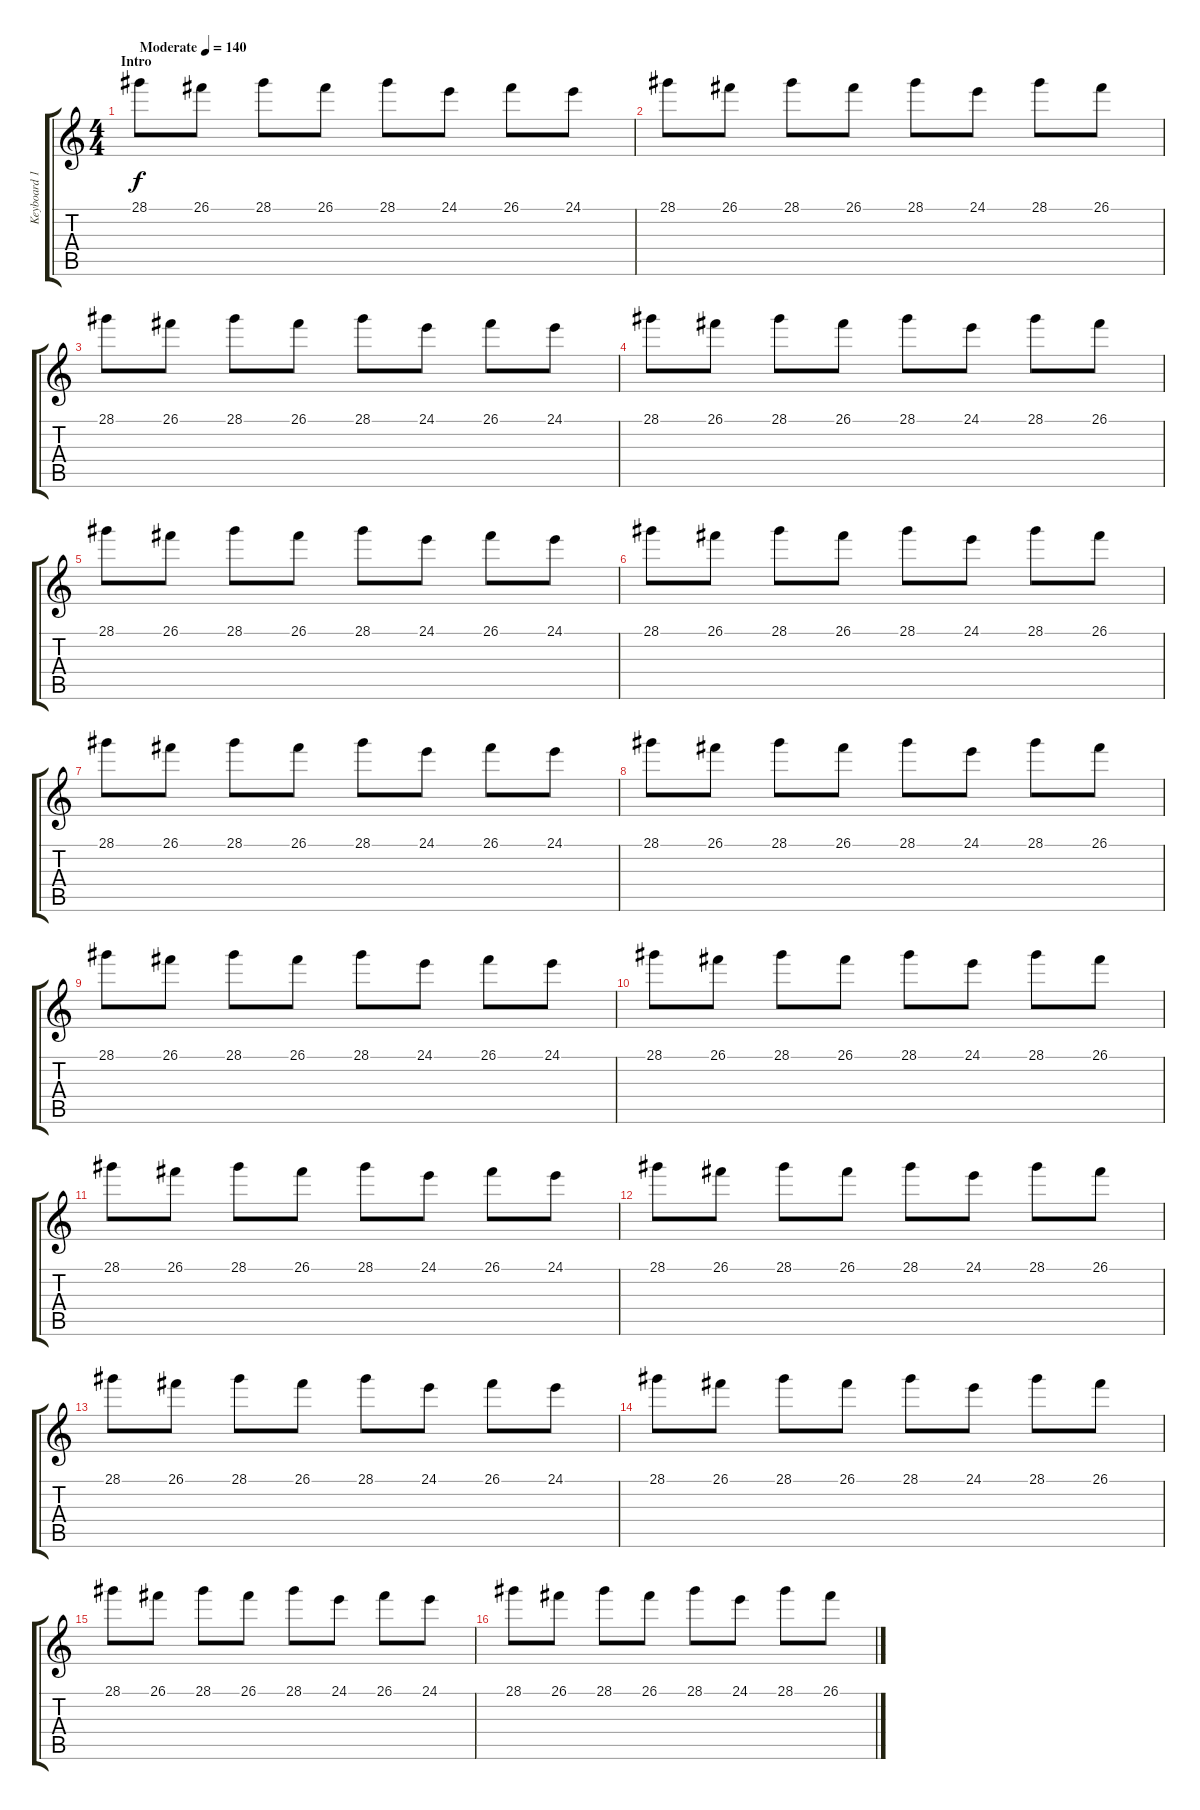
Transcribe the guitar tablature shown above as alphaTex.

\track ("Keyboard 1" "Keyboard 1") {instrument acousticgrandpiano}
\staff {score tabs}
\tuning (E4 B3 G3 D3 A2 E2) {hide}
\ts (4 4)
\section ("" "Intro")
\tempo (140 "Moderate")
\clef g2
\ks c
28.1.8{dy f instrument acousticgrandpiano} 26.1.8 28.1.8 26.1.8 28.1.8 24.1.8 26.1.8 24.1.8 |
28.1.8 26.1.8 28.1.8 26.1.8 28.1.8 24.1.8 28.1.8 26.1.8 |
28.1.8 26.1.8 28.1.8 26.1.8 28.1.8 24.1.8 26.1.8 24.1.8 |
28.1.8 26.1.8 28.1.8 26.1.8 28.1.8 24.1.8 28.1.8 26.1.8 |
28.1.8 26.1.8 28.1.8 26.1.8 28.1.8 24.1.8 26.1.8 24.1.8 |
28.1.8 26.1.8 28.1.8 26.1.8 28.1.8 24.1.8 28.1.8 26.1.8 |
28.1.8 26.1.8 28.1.8 26.1.8 28.1.8 24.1.8 26.1.8 24.1.8 |
28.1.8 26.1.8 28.1.8 26.1.8 28.1.8 24.1.8 28.1.8 26.1.8 |
28.1.8 26.1.8 28.1.8 26.1.8 28.1.8 24.1.8 26.1.8 24.1.8 |
28.1.8 26.1.8 28.1.8 26.1.8 28.1.8 24.1.8 28.1.8 26.1.8 |
28.1.8 26.1.8 28.1.8 26.1.8 28.1.8 24.1.8 26.1.8 24.1.8 |
28.1.8 26.1.8 28.1.8 26.1.8 28.1.8 24.1.8 28.1.8 26.1.8 |
28.1.8 26.1.8 28.1.8 26.1.8 28.1.8 24.1.8 26.1.8 24.1.8 |
28.1.8 26.1.8 28.1.8 26.1.8 28.1.8 24.1.8 28.1.8 26.1.8 |
28.1.8 26.1.8 28.1.8 26.1.8 28.1.8 24.1.8 26.1.8 24.1.8 |
28.1.8 26.1.8 28.1.8 26.1.8 28.1.8 24.1.8 28.1.8 26.1.8
